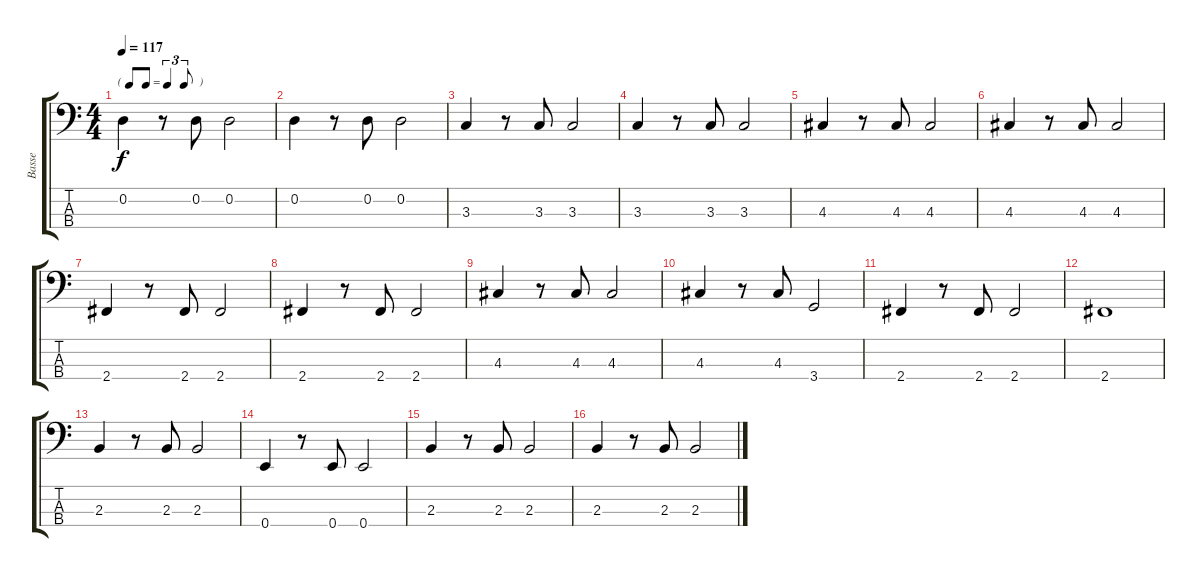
\track ("Basse" "Basse") {instrument electricbassfinger}
\staff {score tabs}
\tuning (G2 D2 A1 E1) {hide}
\ts (4 4)
\tf triplet8th
\tempo 117
\clef f4
\ks c
0.2.4{dy f} r.8 0.2.8 0.2.2 |
0.2.4 r.8 0.2.8 0.2.2 |
3.3.4 r.8 3.3.8 3.3.2 |
3.3.4 r.8 3.3.8 3.3.2 |
4.3.4 r.8 4.3.8 4.3.2 |
4.3.4 r.8 4.3.8 4.3.2 |
2.4.4 r.8 2.4.8 2.4.2 |
2.4.4 r.8 2.4.8 2.4.2 |
4.3.4 r.8 4.3.8 4.3.2 |
4.3.4 r.8 4.3.8 3.4.2 |
2.4.4 r.8 2.4.8 2.4.2 |
2.4.1 |
2.3.4 r.8 2.3.8 2.3.2 |
0.4.4 r.8 0.4.8 0.4.2 |
2.3.4 r.8 2.3.8 2.3.2 |
2.3.4 r.8 2.3.8 2.3.2
